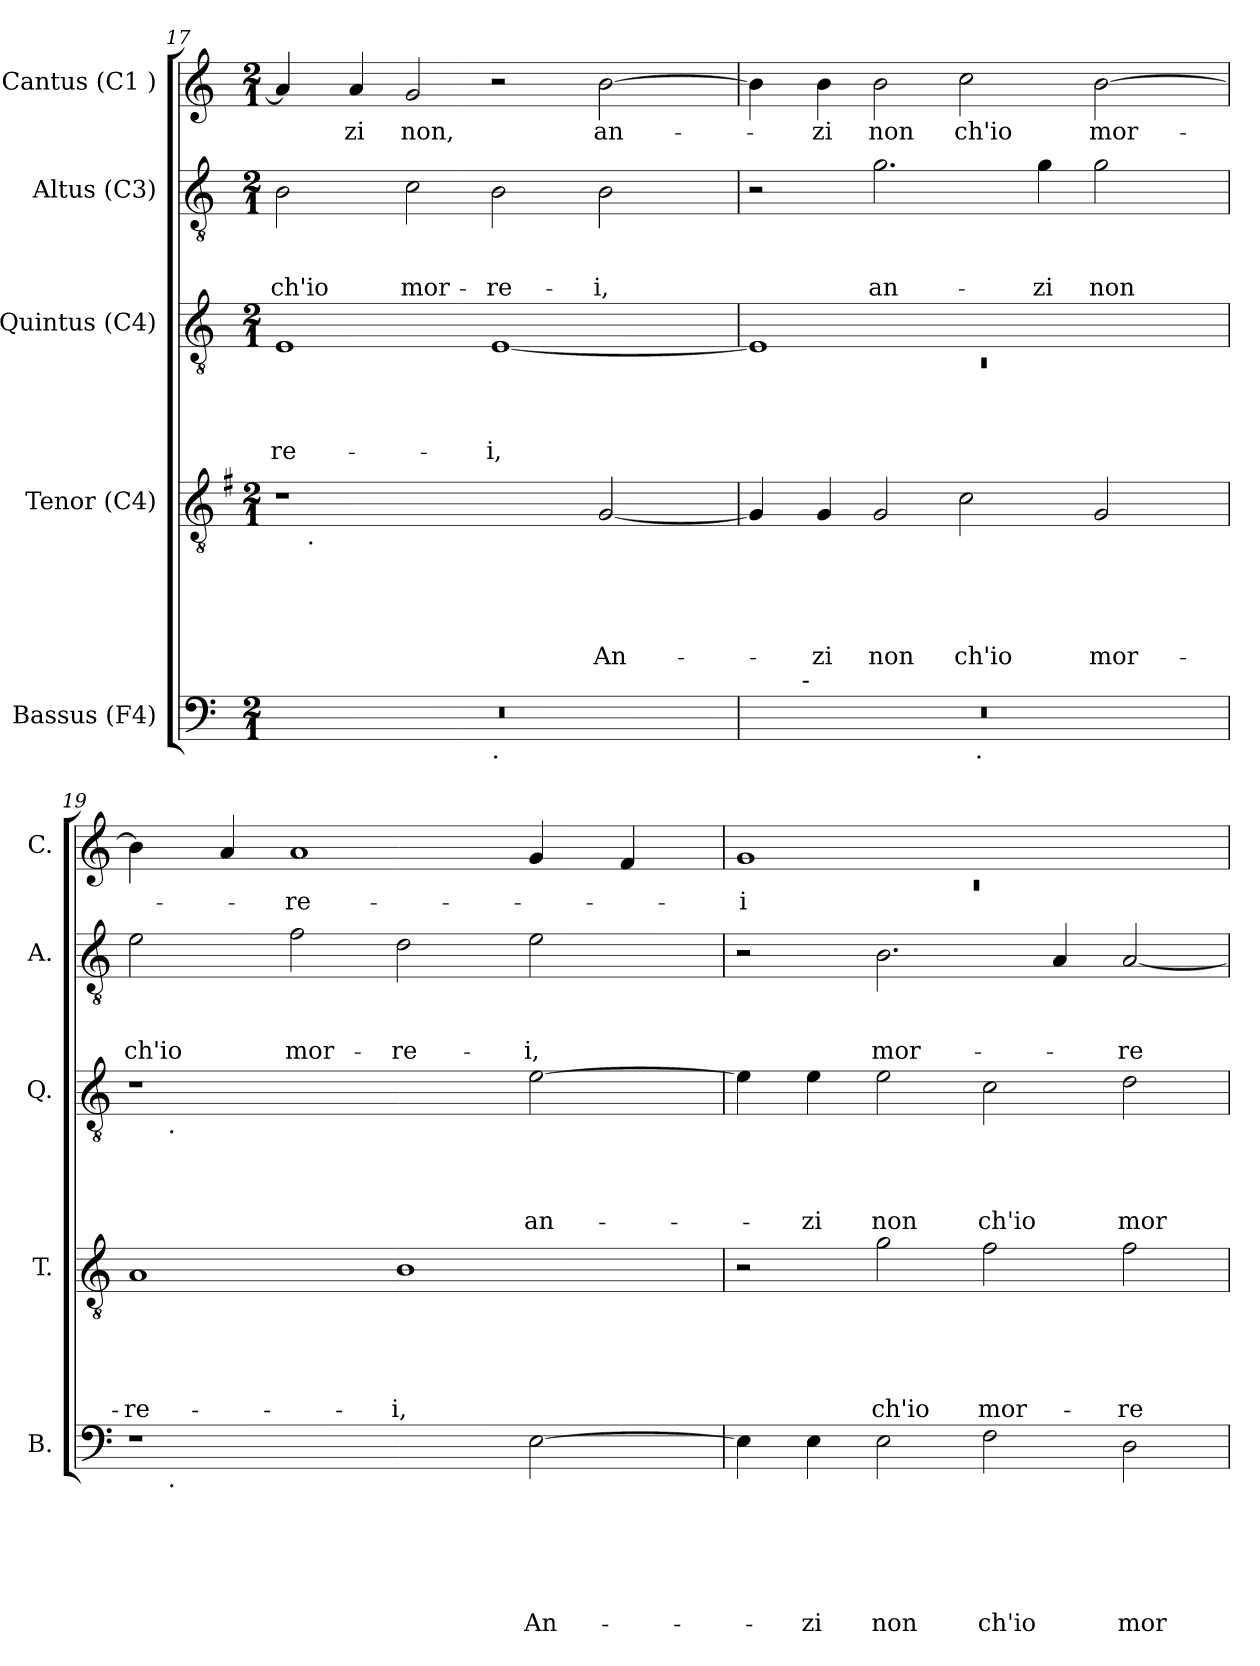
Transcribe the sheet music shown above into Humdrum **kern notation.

**kern	**text	**text	**text	**text	**text	**text	**kern	**text	**text	**text	**text	**text	**kern	**text	**text	**text	**text	**kern	**text	**text	**text	**kern	**text
*part5	*part5	*part5	*part5	*part5	*part5	*part5	*part4	*part4	*part4	*part4	*part4	*part4	*part3	*part3	*part3	*part3	*part3	*part2	*part2	*part2	*part2	*part1	*part1
*staff5	*staff5	*staff5	*staff5	*staff5	*staff5	*staff5	*staff4	*staff4	*staff4	*staff4	*staff4	*staff4	*staff3	*staff3	*staff3	*staff3	*staff3	*staff2	*staff2	*staff2	*staff2	*staff1	*staff1
*I"Bassus (F4)	*	*	*	*	*	*	*I"Tenor (C4)	*	*	*	*	*	*I"Quintus (C4)	*	*	*	*	*I"Altus (C3)	*	*	*	*I"Cantus (C1 )	*
*I'B.	*	*	*	*	*	*	*I'T.	*	*	*	*	*	*I'Q.	*	*	*	*	*I'A.	*	*	*	*I'C.	*
*clefF4	*	*	*	*	*	*	*clefGv2	*	*	*	*	*	*clefGv2	*	*	*	*	*clefGv2	*	*	*	*clefG2	*
*k[]	*	*	*	*	*	*	*k[f#]	*	*	*	*	*	*k[]	*	*	*	*	*k[]	*	*	*	*k[]	*
*C:	*	*	*	*	*	*	*G:	*	*	*	*	*	*C:	*	*	*	*	*C:	*	*	*	*C:	*
*M2/1	*	*	*	*	*	*	*M2/1	*	*	*	*	*	*M2/1	*	*	*	*	*M2/1	*	*	*	*M2/1	*
=17	=17	=17	=17	=17	=17	=17	=17	=17	=17	=17	=17	=17	=17	=17	=17	=17	=17	=17	=17	=17	=17	=17	=17
!	!	!	!	!	!	!	!	!	!	!	!	!	!	!	!	!	!LO:LY:b	!	!	!	!LO:LY:b	!	!
*^	*	*	*	*	*	*	*^	*	*	*	*	*	*	*	*	*	*	*	*	*	*	*	*
0r	1ryy	.	.	.	.	.	.	1r	16.ryy	.	.	.	.	.	1E	.	.	.	-re-	2B\	.	.	ch'io	4a/]	.
!	!	!	!	!	!	!	!	!	!LO:TX:b:t=.	!	!	!	!	!	!	!	!	!	!	!	!	!	!	!	!
.	.	.	.	.	.	.	.	.	1ryy	.	.	.	.	.	.	.	.	.	.	.	.	.	.	.	.
!	!	!	!	!	!	!	!	!	!	!	!	!	!	!	!	!	!	!	!	!	!	!	!	!	!LO:LY:b
.	.	.	.	.	.	.	.	.	.	.	.	.	.	.	.	.	.	.	.	.	.	.	.	4a/	-zi
!	!	!	!	!	!	!	!	!	!	!	!	!	!	!	!	!	!	!	!	!	!	!	!LO:LY:b	!	!LO:LY:b
.	.	.	.	.	.	.	.	.	.	.	.	.	.	.	.	.	.	.	.	2c\	.	.	mor-	2g/	non,
!	!LO:TX:b:t=.	!	!	!	!	!	!	!	!	!	!	!	!	!	!	!	!	!	!	!	!	!	!	!	!
!	!	!	!	!	!	!	!	!	!	!	!	!	!	!	!	!	!	!	!LO:LY:b:rj	!	!	!	!LO:LY:b	!	!
.	1ryy	.	.	.	.	.	.	2ryy	.	.	.	.	.	.	[<1E	.	.	.	-i,	2B\	.	.	-re-	2r	.
.	.	.	.	.	.	.	.	.	2ryy	.	.	.	.	.	.	.	.	.	.	.	.	.	.	.	.
!	!	!	!	!	!	!	!	!	!	!	!	!	!	!LO:LY:b	!	!	!	!	!	!	!	!	!LO:LY:b	!	!LO:LY:b
.	.	.	.	.	.	.	.	[<2G/	.	.	.	.	.	An-	.	.	.	.	.	2B\	.	.	-i,	[<2b\	an-
.	.	.	.	.	.	.	.	.	4ryy	.	.	.	.	.	.	.	.	.	.	.	.	.	.	.	.
.	.	.	.	.	.	.	.	.	8ryy	.	.	.	.	.	.	.	.	.	.	.	.	.	.	.	.
.	.	.	.	.	.	.	.	.	32ryy	.	.	.	.	.	.	.	.	.	.	.	.	.	.	.	.
*v	*v	*	*	*	*	*	*	*	*	*	*	*	*	*	*	*	*	*	*	*	*	*	*	*	*
*	*	*	*	*	*	*	*v	*v	*	*	*	*	*	*	*	*	*	*	*	*	*	*	*	*
!!LO:LB:g=z
=18	=18	=18	=18	=18	=18	=18	=18	=18	=18	=18	=18	=18	=18	=18	=18	=18	=18	=18	=18	=18	=18	=18	=18
*	*	*	*	*	*	*	*k[]	*	*	*	*	*	*	*	*	*	*	*	*	*	*	*	*
*	*	*	*	*	*	*	*C:	*	*	*	*	*	*	*	*	*	*	*	*	*	*	*	*
*^	*	*	*	*	*	*	*^	*	*	*	*	*	*^	*	*	*	*	*	*	*	*	*	*
!	!	!	!	!	!	!	!	!	!	!	!	!	!	!	!	!LO:N:vis=1	!	!	!	!	!	!	!	!	!	!
*	*^	*	*	*	*	*	*	*v	*v	*	*	*	*	*	*	*	*	*	*	*	*	*	*	*	*	*
0r	8..ryy	1ryy	.	.	.	.	.	.	4G/]	.	.	.	.	.	1E]	0rC	.	.	.	.	2r	.	.	.	4b\]	.
!	!LO:TX:a:t=-	!	!	!	!	!	!	!	!	!	!	!	!	!	!	!	!	!	!	!	!	!	!	!	!	!
.	1ryy	.	.	.	.	.	.	.	.	.	.	.	.	.	.	.	.	.	.	.	.	.	.	.	.	.
!	!	!	!	!	!	!	!	!	!	!	!	!	!	!LO:LY:b	!	!	!	!	!	!	!	!	!	!	!	!LO:LY:b
.	.	.	.	.	.	.	.	.	4G/	.	.	.	.	-zi	.	.	.	.	.	.	.	.	.	.	4b\	-zi
!	!	!	!	!	!	!	!	!	!	!	!	!	!	!LO:LY:b	!	!	!	!	!	!	!	!	!	!LO:LY:b	!	!LO:LY:b
.	.	.	.	.	.	.	.	.	2G/	.	.	.	.	non	.	.	.	.	.	.	2.g\	.	.	an-	2b\	non
!	!	!	!	!	!	!	!	!	!	!	!	!	!	!LO:LY:b	!	!	!	!	!	!	!	!	!	!	!	!LO:LY:b
.	.	32ryy	.	.	.	.	.	.	2c\	.	.	.	.	ch'io	1ryy	.	.	.	.	.	.	.	.	.	2cc\	ch'io
!	!	!LO:TX:b:t=.	!	!	!	!	!	!	!	!	!	!	!	!	!	!	!	!	!	!	!	!	!	!	!	!
.	.	2ryy	.	.	.	.	.	.	.	.	.	.	.	.	.	.	.	.	.	.	.	.	.	.	.	.
.	2ryy	.	.	.	.	.	.	.	.	.	.	.	.	.	.	.	.	.	.	.	.	.	.	.	.	.
!	!	!	!	!	!	!	!	!	!	!	!	!	!	!	!	!	!	!	!	!	!	!	!	!LO:LY:b	!	!
.	.	.	.	.	.	.	.	.	.	.	.	.	.	.	.	.	.	.	.	.	4g\	.	.	-zi	.	.
!	!	!	!	!	!	!	!	!	!	!	!	!	!	!LO:LY:b	!	!	!	!	!	!	!	!	!	!LO:LY:b	!	!LO:LY:b
.	.	.	.	.	.	.	.	.	2G/	.	.	.	.	mor-	.	.	.	.	.	.	2g\	.	.	non	[>2b\	mor-
.	.	4...ryy	.	.	.	.	.	.	.	.	.	.	.	.	.	.	.	.	.	.	.	.	.	.	.	.
.	4ryy	.	.	.	.	.	.	.	.	.	.	.	.	.	.	.	.	.	.	.	.	.	.	.	.	.
.	32ryy	.	.	.	.	.	.	.	.	.	.	.	.	.	.	.	.	.	.	.	.	.	.	.	.	.
=19	=19	=19	=19	=19	=19	=19	=19	=19	=19	=19	=19	=19	=19	=19	=19	=19	=19	=19	=19	=19	=19	=19	=19	=19	=19	=19
!	!	!	!	!	!	!	!	!	!	!	!	!	!	!LO:LY:b	!	!	!	!	!	!	!	!	!	!LO:LY:b	!	!
*	*v	*v	*	*	*	*	*	*	*	*	*	*	*	*	*	*	*	*	*	*	*	*	*	*	*	*
1r	16.ryy	.	.	.	.	.	.	1A	.	.	.	.	-re-	1r	16.ryy	.	.	.	.	2e\	.	.	ch'io	4b\]	.
!	!	!	!	!	!	!	!	!	!	!	!	!	!	!	!LO:TX:b:t=.	!	!	!	!	!	!	!	!	!	!
!	!LO:TX:b:t=.	!	!	!	!	!	!	!	!	!	!	!	!	!	!	!	!	!	!	!	!	!	!	!	!
.	1ryy	.	.	.	.	.	.	.	.	.	.	.	.	.	1ryy	.	.	.	.	.	.	.	.	.	.
.	.	.	.	.	.	.	.	.	.	.	.	.	.	.	.	.	.	.	.	.	.	.	.	4a/	.
!	!	!	!	!	!	!	!	!	!	!	!	!	!	!	!	!	!	!	!	!	!	!	!LO:LY:b	!	!LO:LY:b
.	.	.	.	.	.	.	.	.	.	.	.	.	.	.	.	.	.	.	.	2f\	.	.	mor-	1a	-re-
!	!	!	!	!	!	!	!	!	!	!	!	!	!LO:LY:b	!	!	!	!	!	!	!	!	!	!LO:LY:b	!	!
2ryy	.	.	.	.	.	.	.	1B	.	.	.	.	-i,	2ryy	.	.	.	.	.	2d\	.	.	-re-	.	.
.	2ryy	.	.	.	.	.	.	.	.	.	.	.	.	.	2ryy	.	.	.	.	.	.	.	.	.	.
!	!	!	!	!	!	!	!LO:LY:b	!	!	!	!	!	!	!	!	!	!	!	!LO:LY:b	!	!	!	!LO:LY:b	!	!
[>2E\	.	.	.	.	.	.	An-	.	.	.	.	.	.	[>2e\	.	.	.	.	an-	2e\	.	.	-i,	4g/	.
.	4ryy	.	.	.	.	.	.	.	.	.	.	.	.	.	4ryy	.	.	.	.	.	.	.	.	.	.
.	.	.	.	.	.	.	.	.	.	.	.	.	.	.	.	.	.	.	.	.	.	.	.	4f/	.
.	8ryy	.	.	.	.	.	.	.	.	.	.	.	.	.	8ryy	.	.	.	.	.	.	.	.	.	.
.	32ryy	.	.	.	.	.	.	.	.	.	.	.	.	.	32ryy	.	.	.	.	.	.	.	.	.	.
=20	=20	=20	=20	=20	=20	=20	=20	=20	=20	=20	=20	=20	=20	=20	=20	=20	=20	=20	=20	=20	=20	=20	=20	=20	=20
*	*	*	*	*	*	*	*	*	*	*	*	*	*	*	*	*	*	*	*	*	*	*	*	*^	*
!	!	!	!	!	!	!	!	!	!	!	!	!	!	!	!	!	!	!	!	!	!	!	!	!	!LO:N:vis=1	!LO:LY:b:rj
*v	*v	*	*	*	*	*	*	*	*	*	*	*	*	*v	*v	*	*	*	*	*	*	*	*	*	*	*
4E\]	.	.	.	.	.	.	2r	.	.	.	.	.	4e\]	.	.	.	.	2r	.	.	.	1g	0rc	-i
!	!	!	!	!	!	!LO:LY:b	!	!	!	!	!	!	!	!	!	!	!LO:LY:b	!	!	!	!	!	!	!
4E\	.	.	.	.	.	-zi	.	.	.	.	.	.	4e\	.	.	.	-zi	.	.	.	.	.	.	.
!	!	!	!	!	!	!LO:LY:b	!	!	!	!	!	!LO:LY:b	!	!	!	!	!LO:LY:b	!	!	!	!LO:LY:b	!	!	!
2E\	.	.	.	.	.	non	2g\	.	.	.	.	ch'io	2e\	.	.	.	non	2.B\	.	.	mor-	.	.	.
!	!	!	!	!	!	!LO:LY:b	!	!	!	!	!	!LO:LY:b	!	!	!	!	!LO:LY:b	!	!	!	!	!	!	!
2F\	.	.	.	.	.	ch'io	2f\	.	.	.	.	mor-	2c\	.	.	.	ch'io	.	.	.	.	1ryy	.	.
.	.	.	.	.	.	.	.	.	.	.	.	.	.	.	.	.	.	4A/	.	.	.	.	.	.
!	!	!	!	!	!	!LO:LY:b	!	!	!	!	!	!LO:LY:b	!	!	!	!	!LO:LY:b	!	!	!	!LO:LY:b	!	!	!
2D\	.	.	.	.	.	mor-	2f\	.	.	.	.	-re-	2d\	.	.	.	mor-	[<2A/	.	.	-re-	.	.	.
*	*	*	*	*	*	*	*	*	*	*	*	*	*	*	*	*	*	*	*	*	*	*v	*v	*
=	=	=	=	=	=	=	=	=	=	=	=	=	=	=	=	=	=	=	=	=	=	=	=
*-	*-	*-	*-	*-	*-	*-	*-	*-	*-	*-	*-	*-	*-	*-	*-	*-	*-	*-	*-	*-	*-	*-	*-
